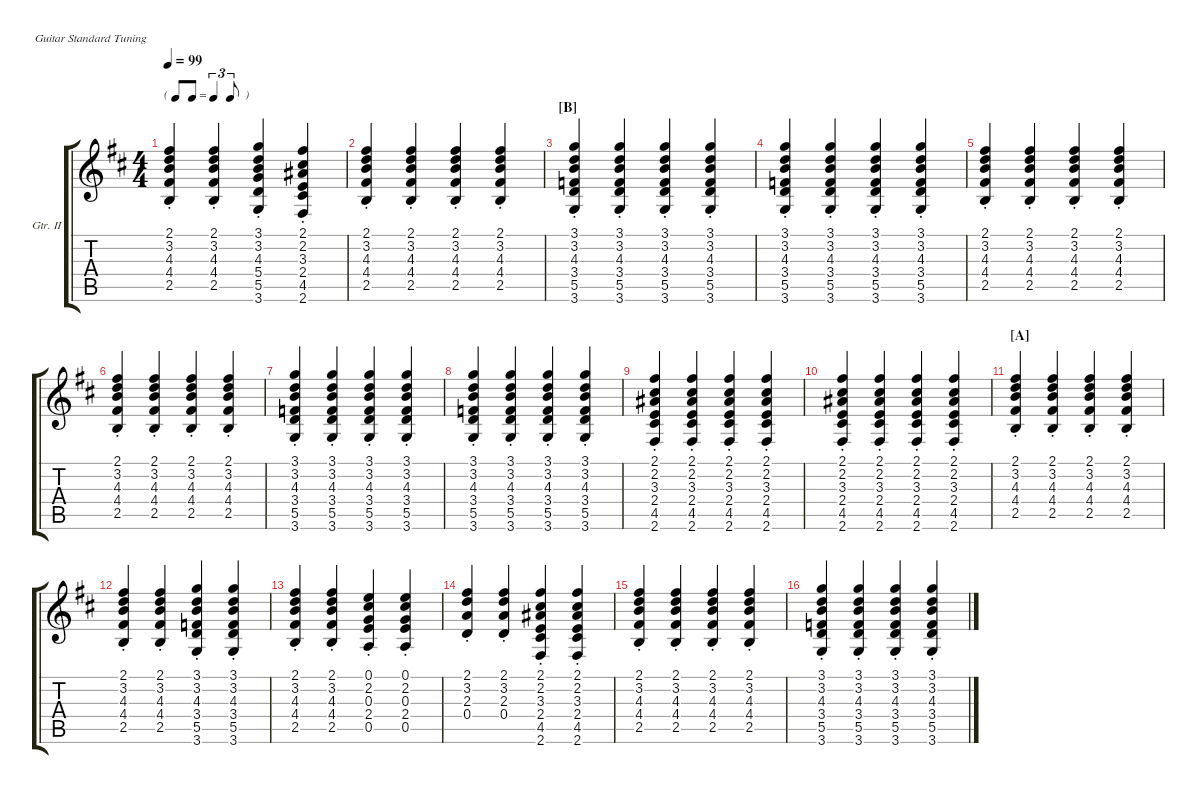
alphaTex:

\defaultSystemsLayout 4
\hideDynamics
\bracketExtendMode groupsimilarinstruments
\firstSystemTrackNameOrientation horizontal
\otherSystemsTrackNameOrientation horizontal
\track ("Guitar II" "Gtr. II") {instrument acousticguitarsteel}
\staff {score tabs}
\tuning (E4 B3 G3 D3 A2 E2)
\ts (4 4)
\tf triplet8th
\tempo 99
\clef g2
\ks d
(2.5{st} 4.4{st} 4.3{st} 3.2{st} 2.1{st}).4{dy mp} (2.5{st} 4.4{st} 4.3{st} 3.2{st} 2.1{st}).4 (3.6{st} 5.5{st} 5.4{st} 4.3{st} 3.2{st} 3.1{st}).4 (2.1{st} 2.2{st} 3.3{st} 2.4{st} 4.5{st} 2.6{st}).4 |
(2.5{st} 4.4{st} 4.3{st} 3.2{st} 2.1{st}).4 (2.5{st} 4.4{st} 4.3{st} 3.2{st} 2.1{st}).4 (2.5{st} 4.4{st} 4.3{st} 3.2{st} 2.1{st}).4 (2.5{st} 4.4{st} 4.3{st} 3.2{st} 2.1{st}).4 |
\section ("B" "")
(3.6{st} 5.5{st} 3.4{st} 4.3{st} 3.2{st} 3.1{st}).4 (3.6{st} 5.5{st} 3.4{st} 4.3{st} 3.2{st} 3.1{st}).4 (3.6{st} 5.5{st} 3.4{st} 4.3{st} 3.2{st} 3.1{st}).4 (3.6{st} 5.5{st} 3.4{st} 4.3{st} 3.2{st} 3.1{st}).4 |
(3.6{st} 5.5{st} 3.4{st} 4.3{st} 3.2{st} 3.1{st}).4 (3.6{st} 5.5{st} 3.4{st} 4.3{st} 3.2{st} 3.1{st}).4 (3.6{st} 5.5{st} 3.4{st} 4.3{st} 3.2{st} 3.1{st}).4 (3.6{st} 5.5{st} 3.4{st} 4.3{st} 3.2{st} 3.1{st}).4 |
(2.5{st} 4.4{st} 4.3{st} 3.2{st} 2.1{st}).4 (2.5{st} 4.4{st} 4.3{st} 3.2{st} 2.1{st}).4 (2.5{st} 4.4{st} 4.3{st} 3.2{st} 2.1{st}).4 (2.5{st} 4.4{st} 4.3{st} 3.2{st} 2.1{st}).4 |
(2.5{st} 4.4{st} 4.3{st} 3.2{st} 2.1{st}).4 (2.5{st} 4.4{st} 4.3{st} 3.2{st} 2.1{st}).4 (2.5{st} 4.4{st} 4.3{st} 3.2{st} 2.1{st}).4 (2.5{st} 4.4{st} 4.3{st} 3.2{st} 2.1{st}).4 |
(3.6{st} 5.5{st} 3.4{st} 4.3{st} 3.2{st} 3.1{st}).4 (3.6{st} 5.5{st} 3.4{st} 4.3{st} 3.2{st} 3.1{st}).4 (3.6{st} 5.5{st} 3.4{st} 4.3{st} 3.2{st} 3.1{st}).4 (3.6{st} 5.5{st} 3.4{st} 4.3{st} 3.2{st} 3.1{st}).4 |
(3.6{st} 5.5{st} 3.4{st} 4.3{st} 3.2{st} 3.1{st}).4 (3.6{st} 5.5{st} 3.4{st} 4.3{st} 3.2{st} 3.1{st}).4 (3.6{st} 5.5{st} 3.4{st} 4.3{st} 3.2{st} 3.1{st}).4 (3.6{st} 5.5{st} 3.4{st} 4.3{st} 3.2{st} 3.1{st}).4 |
(2.1{st} 2.2{st} 3.3{st} 2.4{st} 4.5{st} 2.6{st}).4 (2.1{st} 2.2{st} 3.3{st} 2.4{st} 4.5{st} 2.6{st}).4 (2.1{st} 2.2{st} 3.3{st} 2.4{st} 4.5{st} 2.6{st}).4 (2.1{st} 2.2{st} 3.3{st} 2.4{st} 4.5{st} 2.6{st}).4 |
(2.1{st} 2.2{st} 3.3{st} 2.4{st} 4.5{st} 2.6{st}).4 (2.1{st} 2.2{st} 3.3{st} 2.4{st} 4.5{st} 2.6{st}).4 (2.1{st} 2.2{st} 3.3{st} 2.4{st} 4.5{st} 2.6{st}).4 (2.1{st} 2.2{st} 3.3{st} 2.4{st} 4.5{st} 2.6{st}).4 |
\section ("A" "")
(2.5{st} 4.4{st} 4.3{st} 3.2{st} 2.1{st}).4 (2.5{st} 4.4{st} 4.3{st} 3.2{st} 2.1{st}).4 (2.5{st} 4.4{st} 4.3{st} 3.2{st} 2.1{st}).4 (2.5{st} 4.4{st} 4.3{st} 3.2{st} 2.1{st}).4 |
(2.5{st} 4.4{st} 4.3{st} 3.2{st} 2.1{st}).4 (2.5{st} 4.4{st} 4.3{st} 3.2{st} 2.1{st}).4 (3.6{st} 5.5{st} 3.4{st} 4.3{st} 3.2{st} 3.1{st}).4 (3.6{st} 5.5{st} 3.4{st} 4.3{st} 3.2{st} 3.1{st}).4 |
(2.5{st} 4.4{st} 4.3{st} 3.2{st} 2.1{st}).4 (2.5{st} 4.4{st} 4.3{st} 3.2{st} 2.1{st}).4 (0.5{st} 2.4{st} 0.3{st} 2.2{st} 0.1{st}).4 (0.5{st} 2.4{st} 0.3{st} 2.2{st} 0.1{st}).4 |
(2.1{st} 3.2{st} 2.3{st} 0.4{st}).4 (2.1{st} 3.2{st} 2.3{st} 0.4{st}).4 (2.1{st} 2.2{st} 3.3{st} 2.4{st} 4.5{st} 2.6{st}).4 (2.1{st} 2.2{st} 3.3{st} 2.4{st} 4.5{st} 2.6{st}).4 |
(2.5{st} 4.4{st} 4.3{st} 3.2{st} 2.1{st}).4 (2.5{st} 4.4{st} 4.3{st} 3.2{st} 2.1{st}).4 (2.5{st} 4.4{st} 4.3{st} 3.2{st} 2.1{st}).4 (2.5{st} 4.4{st} 4.3{st} 3.2{st} 2.1{st}).4 |
\tempo (99 0.5 hide)
(3.6{st} 5.5{st} 3.4{st} 4.3{st} 3.2{st} 3.1{st}).4 (3.6{st} 5.5{st} 3.4{st} 4.3{st} 3.2{st} 3.1{st}).4 (3.6{st} 5.5{st} 3.4{st} 4.3{st} 3.2{st} 3.1{st}).4 (3.6{st} 5.5{st} 3.4{st} 4.3{st} 3.2{st} 3.1{st}).4
